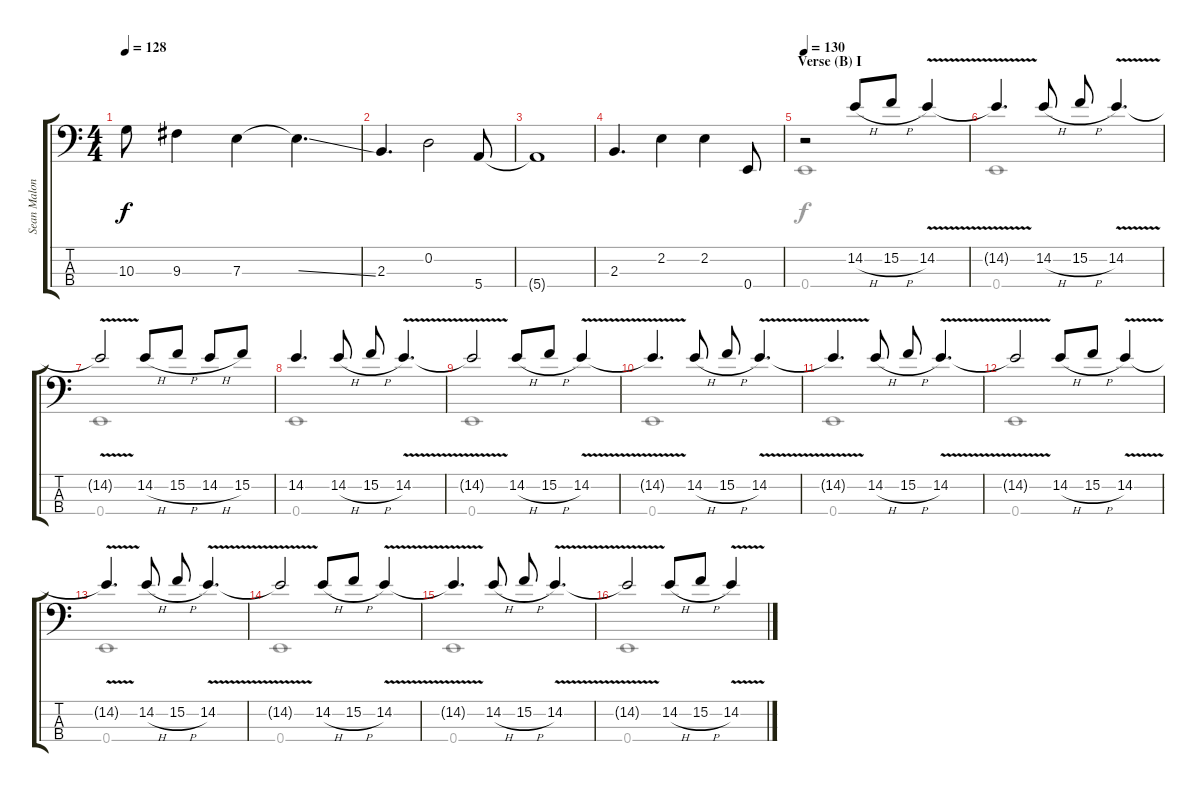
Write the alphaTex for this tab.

\track ("Sean Malone (fretless bass)" "Sean Malon") {instrument fretlessbass}
\staff {score tabs}
\tuning (G2 D2 A1 E1) {hide}
\voice
\ts (4 4)
\tempo 128
\clef f4
\ks c
10.3{t}.8{dy f} 9.3.4 7.3.4 7.3{ss t}.4{d} |
2.3.4{d} 0.2.2 5.4.8 |
5.4{t}.1 |
2.3.4{d} 2.2.4 2.2.4 0.4.8 |
\section ("" "Verse (B) I")
\tempo 130
r.2 14.2{h}.8 15.2{h}.8 14.2{v}.4 |
14.2{t}.4{d} 14.2{h}.8 15.2{h}.8 14.2{v}.4{d} |
14.2{t}.2 14.2{h}.8 15.2{h}.8 14.2{h}.8 15.2.8 |
14.2.4{d} 14.2{h}.8 15.2{h}.8 14.2{v}.4{d} |
14.2{t}.2 14.2{h}.8 15.2{h}.8 14.2{v}.4 |
14.2{t}.4{d} 14.2{h}.8 15.2{h}.8 14.2{v}.4{d} |
14.2{t}.4{d} 14.2{h}.8 15.2{h}.8 14.2{v}.4{d} |
14.2{t}.2 14.2{h}.8 15.2{h}.8 14.2{v}.4 |
14.2{t}.4{d} 14.2{h}.8 15.2{h}.8 14.2{v}.4{d} |
14.2{t}.2 14.2{h}.8 15.2{h}.8 14.2{v}.4 |
14.2{t}.4{d} 14.2{h}.8 15.2{h}.8 14.2{v}.4{d} |
14.2{t}.2 14.2{h}.8 15.2{h}.8 14.2{v}.4
\voice
\clef f4
\ottava regular
\simile none
\ks c
|
|
|
|
0.4.1 |
0.4.1 |
0.4.1 |
0.4.1 |
0.4.1 |
0.4.1 |
0.4.1 |
0.4.1 |
0.4.1 |
0.4.1 |
0.4.1 |
0.4.1
